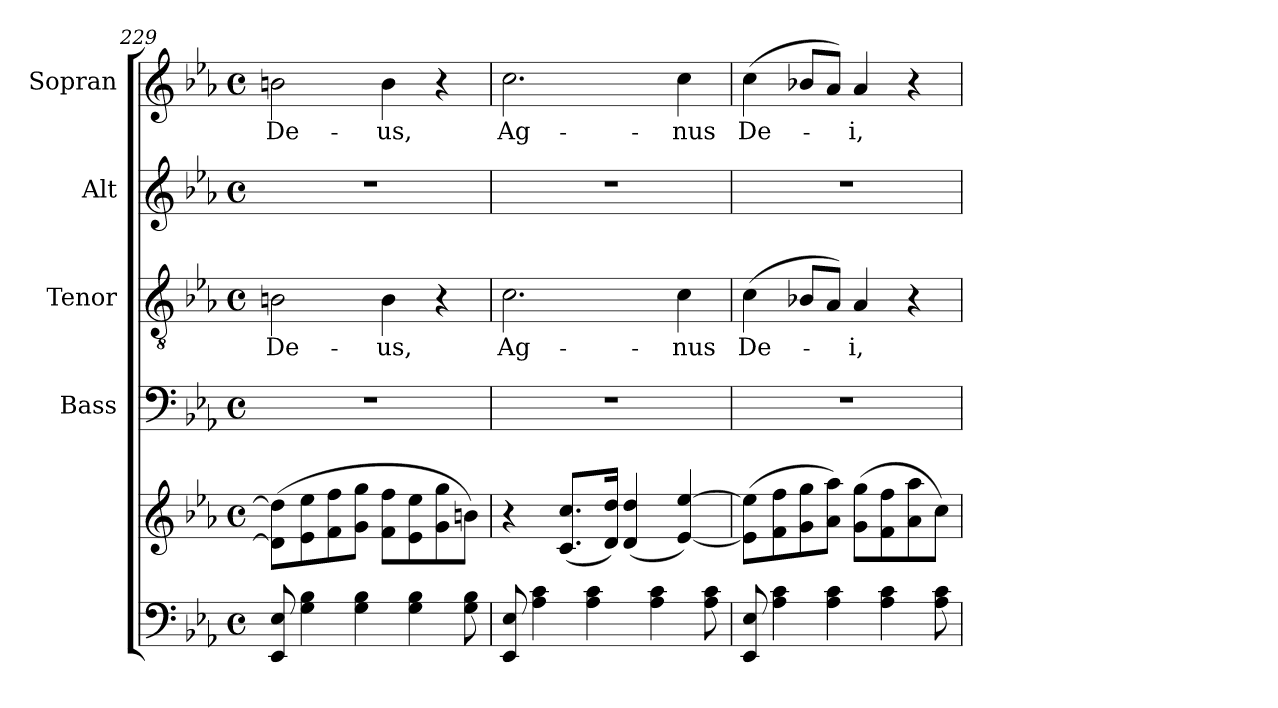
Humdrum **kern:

**kern	**kern	**kern	**kern	**text	**kern	**kern	**text
*part5	*part5	*part4	*part3	*part3	*part2	*part1	*part1
*staff6	*staff5	*staff4	*staff3	*staff3	*staff2	*staff1	*staff1
*	*	*I"Bass	*I"Tenor	*	*I"Alt	*I"Sopran	*
*	*	*I'B.	*I'T.	*	*I'A.	*I'S.	*
*clefF4	*clefG2	*clefF4	*clefGv2	*	*clefG2	*clefG2	*
*k[b-e-a-]	*k[b-e-a-]	*k[b-e-a-]	*k[b-e-a-]	*	*k[b-e-a-]	*k[b-e-a-]	*
*E-:	*E-:	*E-:	*E-:	*	*E-:	*E-:	*
*M4/4	*M4/4	*M4/4	*M4/4	*	*M4/4	*M4/4	*
*met(c)	*met(c)	*met(c)	*met(c)	*	*met(c)	*met(c)	*
=229	=229	=229	=229	=229	=229	=229	=229
!	!	!	!	!LO:LY:b	!	!	!LO:LY:b
8EE-/ 8E-/	(>8d\] 8dd\]L	1r	2Bn\	De-	1r	2bn\	De-
4G\ 4B-\	8e-\ 8ee-\	.	.	.	.	.	.
.	8f\ 8ff\	.	.	.	.	.	.
4G\ 4B-\	8g\ 8gg\J	.	.	.	.	.	.
!	!	!	!	!LO:LY:b	!	!	!LO:LY:b
.	8f\ 8ff\L	.	4B\	-us,	.	4b\	-us,
4G\ 4B-\	8e-\ 8ee-\	.	.	.	.	.	.
.	8g\ 8gg\	.	4r	.	.	4r	.
8G\ 8B-\	8bn\J)	.	.	.	.	.	.
=230	=230	=230	=230	=230	=230	=230	=230
!	!	!	!	!LO:LY:b	!	!	!LO:LY:b
8EE-/ 8E-/	4r	1r	2.c\	Ag-	1r	2.cc\	Ag-
4A-\ 4c\	.	.	.	.	.	.	.
.	(<8.c/ 8.cc/L	.	.	.	.	.	.
4A-\ 4c\	.	.	.	.	.	.	.
.	16d/ 16dd/Jk)	.	.	.	.	.	.
.	(<4d/ 4dd/	.	.	.	.	.	.
4A-\ 4c\	.	.	.	.	.	.	.
!	!	!	!	!LO:LY:b	!	!	!LO:LY:b
.	[4e-/ [4ee-/)	.	4c\	-nus	.	4cc\	-nus
8A-\ 8c\	.	.	.	.	.	.	.
=231	=231	=231	=231	=231	=231	=231	=231
!	!	!	!	!LO:LY:b	!	!	!LO:LY:b
8EE-/ 8E-/	(>8e-\] 8ee-\]L	1r	(>4c\	De-	1r	(>4cc\	De-
4A-\ 4c\	8f\ 8ff\	.	.	.	.	.	.
.	8g\ 8gg\	.	8B-X/L	.	.	8b-X/L	.
4A-\ 4c\	8a-\ 8aa-\J)	.	8A-/J)	.	.	8a-/J)	.
!	!	!	!	!LO:LY:b	!	!	!LO:LY:b
.	(>8g\ 8gg\L	.	4A-/	-i,	.	4a-/	-i,
4A-\ 4c\	8f\ 8ff\	.	.	.	.	.	.
.	8a-\ 8aa-\	.	4r	.	.	4r	.
8A-\ 8c\	8cc\J)	.	.	.	.	.	.
=	=	=	=	=	=	=	=
*-	*-	*-	*-	*-	*-	*-	*-
